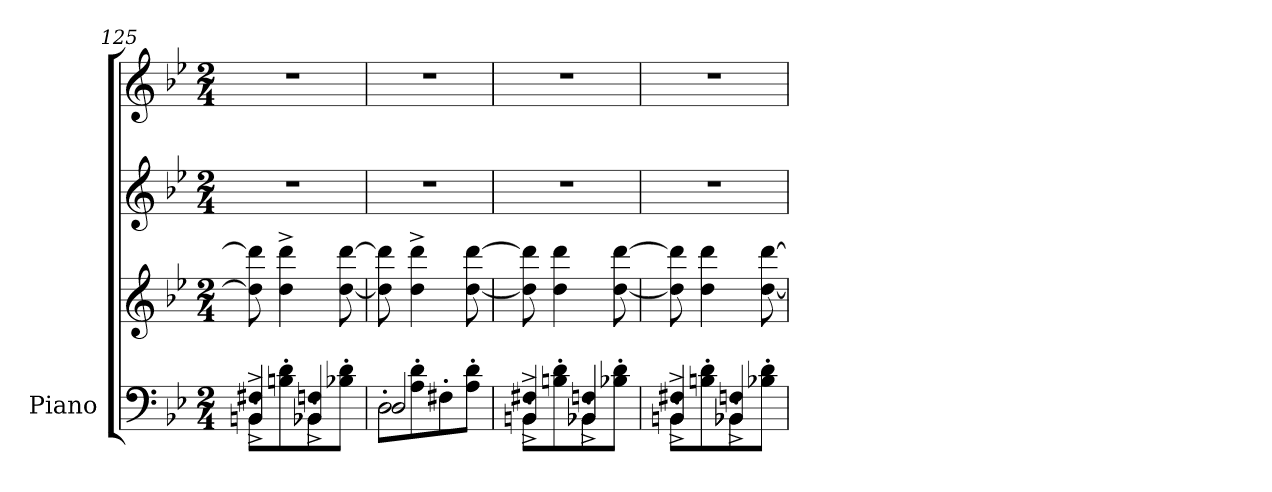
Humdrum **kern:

**kern	**kern	**kern	**kern
*part1	*part1	*part1	*part1
*staff4	*staff3	*staff2	*staff1
*I"Piano	*	*	*
*I'Pno.	*	*	*
*clefF4	*clefG2	*clefG2	*clefG2
*k[b-e-]	*k[b-e-]	*k[b-e-]	*k[b-e-]
*M2/4	*M2/4	*M2/4	*M2/4
=125	=125	=125	=125
*^	*	*	*
8BBn^'\L	4BB/^ 4F#X/^	8dd\] 8ddd\]	2r	2r
8Bn\' 8d\'	.	4dd\^ 4ddd\^	.	.
8BB-X'\	4BB-/^ 4Fn/^	.	.	.
8B-X\' 8d\'J	.	[8dd\ [8ddd\	.	.
!!LO:LB:g=z
=126	=126	=126	=126	=126
!LO:N:head=open	!	!	!	!
8D'\L	2D/	8dd\] 8ddd\]	2r	2r
8A\' 8d\'	.	4dd\^ 4ddd\^	.	.
8F#X'\	.	.	.	.
8A\' 8d\'J	.	[8dd\ [8ddd\	.	.
=127	=127	=127	=127	=127
8BBn^'\L	4BB/^ 4F#X/^	8dd\] 8ddd\]	2r	2r
8Bn\' 8d\'	.	4dd\ 4ddd\	.	.
8BB-X'\	4BB-/^ 4Fn/^	.	.	.
8B-X\' 8d\'J	.	[8dd\ [8ddd\	.	.
=128	=128	=128	=128	=128
8BBn^'\L	4BB/^ 4F#X/^	8dd\] 8ddd\]	2r	2r
8Bn\' 8d\'	.	4dd\ 4ddd\	.	.
8BB-X'\	4BB-/^ 4Fn/^	.	.	.
8B-X\' 8d\'J	.	[8dd\ [8ddd\	.	.
*v	*v	*	*	*
=	=	=	=
*-	*-	*-	*-
